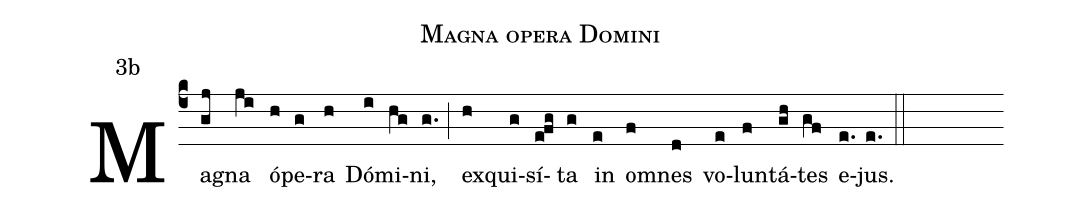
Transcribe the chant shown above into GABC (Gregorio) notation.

name:Magna opera Domini;
office-part:Antiphona;
mode:3;
annotation:3b;
%%
(c4) Ma(gj)gna(ji) ó(h)pe(g)ra(h) Dó(i)mi(hg)ni,(g.) (;) ex(h)qui(g)sí(e!fg)ta(g) in(e) o(f)mnes(d) vo(e)lun(f)tá(gh)tes(gf) e(e.)jus.(e.) (::)
